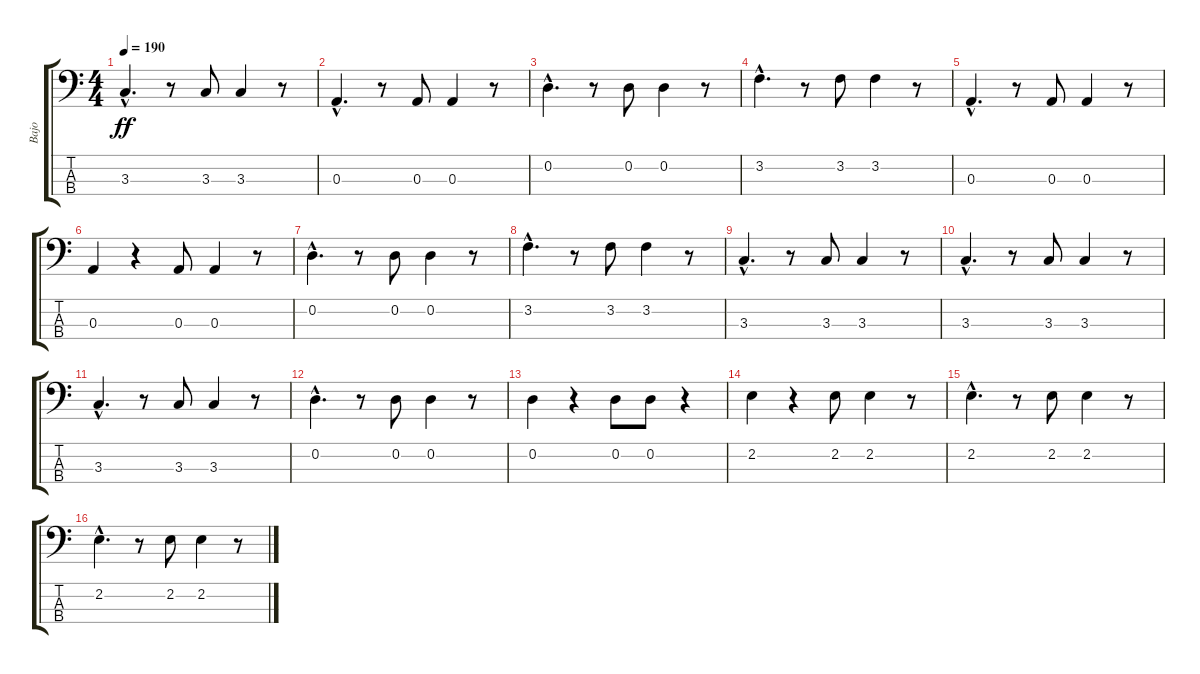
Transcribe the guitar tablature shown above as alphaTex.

\track ("Bajo" "Bajo") {instrument electricbasspick}
\staff {score tabs}
\tuning (G2 D2 A1 E1) {hide}
\ts (4 4)
\tempo 190
\clef f4
\ks c
3.3{hac}.4{d dy ff} r.8 3.3.8 3.3.4 r.8 |
0.3{hac}.4{d} r.8 0.3.8 0.3.4 r.8 |
0.2{hac}.4{d} r.8 0.2.8 0.2.4 r.8 |
3.2{hac}.4{d} r.8 3.2.8 3.2.4 r.8 |
0.3{hac}.4{d} r.8 0.3.8 0.3.4 r.8 |
0.3.4 r.4 0.3.8 0.3.4 r.8 |
0.2{hac}.4{d} r.8 0.2.8 0.2.4 r.8 |
3.2{hac}.4{d} r.8 3.2.8 3.2.4 r.8 |
3.3{hac}.4{d} r.8 3.3.8 3.3.4 r.8 |
3.3{hac}.4{d} r.8 3.3.8 3.3.4 r.8 |
3.3{hac}.4{d} r.8 3.3.8 3.3.4 r.8 |
0.2{hac}.4{d} r.8 0.2.8 0.2.4 r.8 |
0.2.4 r.4 0.2.8 0.2.8 r.4 |
2.2.4 r.4 2.2.8 2.2.4 r.8 |
2.2{hac}.4{d} r.8 2.2.8 2.2.4 r.8 |
2.2{hac}.4{d} r.8 2.2.8 2.2.4 r.8
